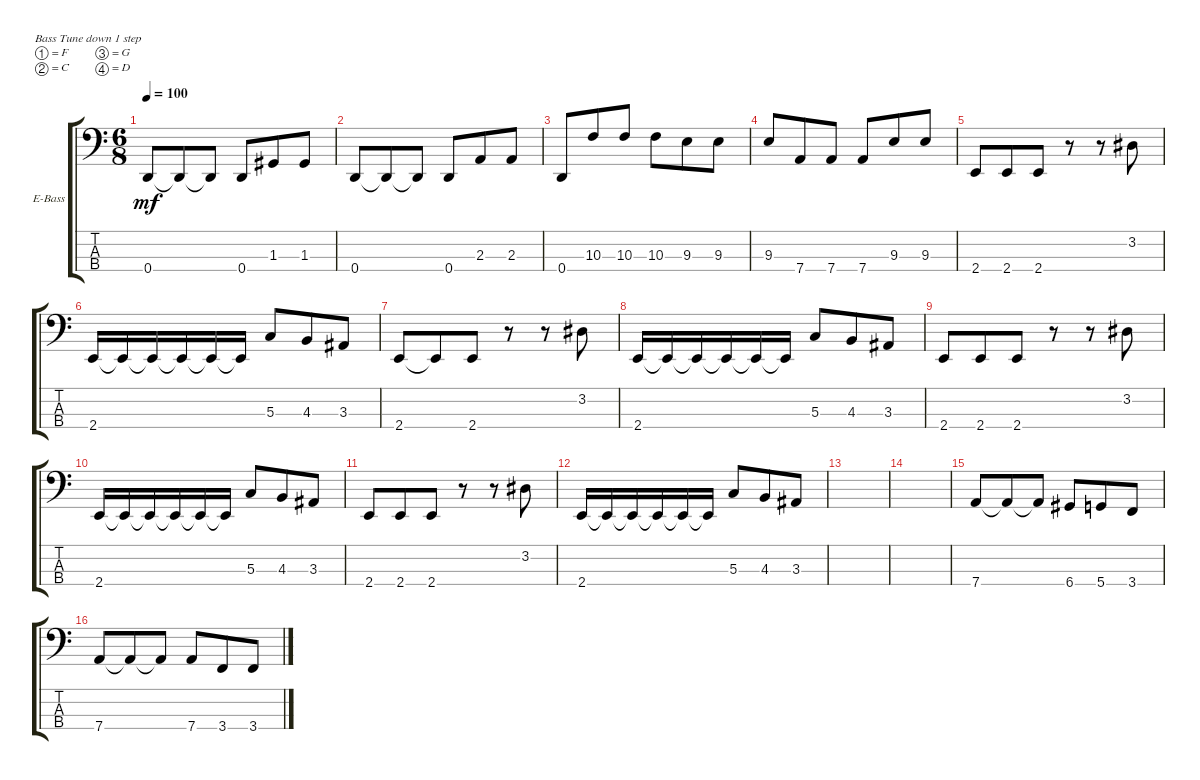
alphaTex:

\defaultSystemsLayout 4
\bracketExtendMode groupsimilarinstruments
\firstSystemTrackNameOrientation horizontal
\otherSystemsTrackNameOrientation horizontal
\track ("Bass" "E-Bass") {instrument electricbassfinger}
\staff {score tabs}
\tuning (F2 C2 G1 D1)
\ts (6 8)
\tempo 100
\clef f4
\ks c
0.4.8{dy mf} 0.4{t}.8 0.4{t}.8 0.4.8 1.3.8 1.3.8 |
0.4.8 0.4{t}.8 0.4{t}.8 0.4.8 2.3.8 2.3.8 |
0.4.8 10.3.8 10.3.8 10.3.8 9.3.8 9.3.8 |
9.3.8 7.4.8 7.4.8 7.4.8 9.3.8 9.3.8 |
2.4.8 2.4.8 2.4.8 r.8 r.8 3.2.8 |
2.4.16 2.4{t}.16 2.4{t}.16 2.4{t}.16 2.4{t}.16 2.4{t}.16 5.3.8 4.3.8 3.3.8 |
2.4.8 2.4{t}.8 2.4.8 r.8 r.8 3.2.8 |
2.4.16 2.4{t}.16 2.4{t}.16 2.4{t}.16 2.4{t}.16 2.4{t}.16 5.3.8 4.3.8 3.3.8 |
2.4.8 2.4.8 2.4.8 r.8 r.8 3.2.8 |
2.4.16 2.4{t}.16 2.4{t}.16 2.4{t}.16 2.4{t}.16 2.4{t}.16 5.3.8 4.3.8 3.3.8 |
2.4.8 2.4.8 2.4.8 r.8 r.8 3.2.8 |
2.4.16 2.4{t}.16 2.4{t}.16 2.4{t}.16 2.4{t}.16 2.4{t}.16 5.3.8 4.3.8 3.3.8 |
|
|
7.4.8 7.4{t}.8 7.4{t}.8 6.4.8 5.4.8 3.4.8 |
7.4.8 7.4{t}.8 7.4{t}.8 7.4.8 3.4.8 3.4.8
